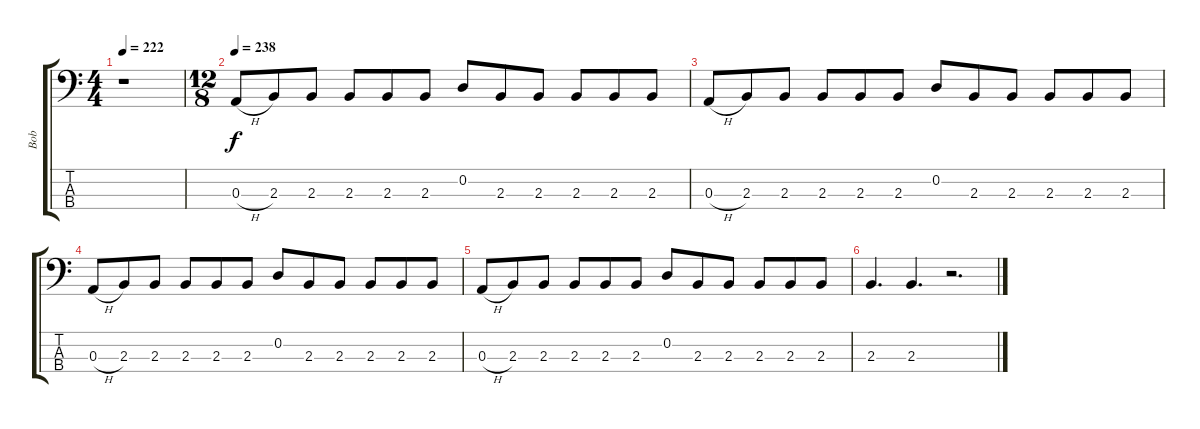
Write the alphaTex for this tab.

\track ("Bob" "Bob") {instrument electricbassfinger}
\staff {score tabs}
\tuning (G2 D2 A1 E1) {hide}
\ts (4 4)
\tempo 222
\clef f4
\ks c
r.1{dy f} |
\ts (12 8)
\tempo 238
0.3{h}.8 2.3.8 2.3.8 2.3.8 2.3.8 2.3.8 0.2.8 2.3.8 2.3.8 2.3.8 2.3.8 2.3.8 |
0.3{h}.8 2.3.8 2.3.8 2.3.8 2.3.8 2.3.8 0.2.8 2.3.8 2.3.8 2.3.8 2.3.8 2.3.8 |
0.3{h}.8 2.3.8 2.3.8 2.3.8 2.3.8 2.3.8 0.2.8 2.3.8 2.3.8 2.3.8 2.3.8 2.3.8 |
0.3{h}.8 2.3.8 2.3.8 2.3.8 2.3.8 2.3.8 0.2.8 2.3.8 2.3.8 2.3.8 2.3.8 2.3.8 |
2.3.4{d} 2.3.4{d} r.2{d}
